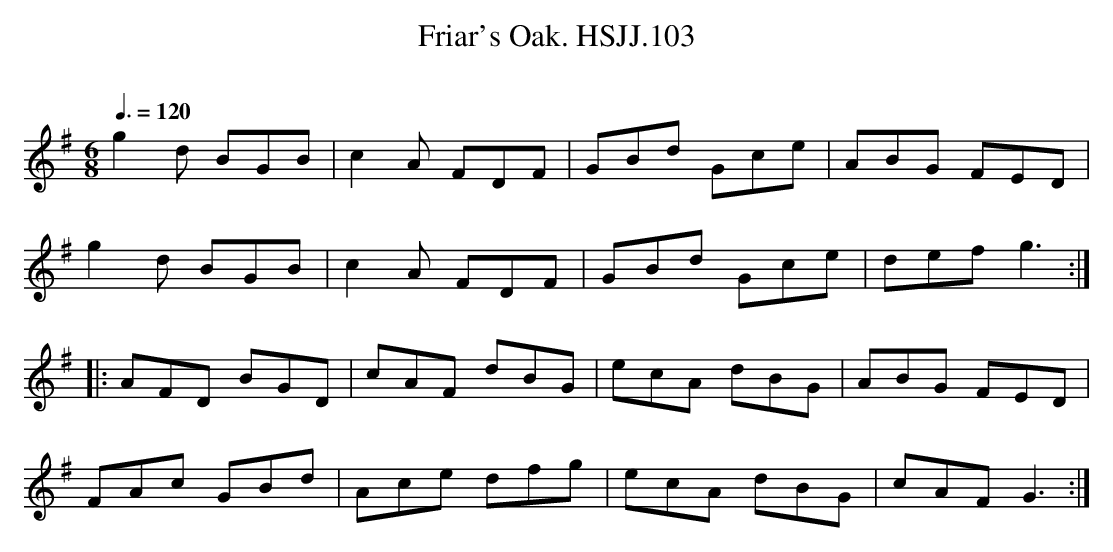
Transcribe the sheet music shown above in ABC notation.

X:1
T:Friar's Oak. HSJJ.103
M:6/8
L:1/8
Q:3/8=120
O:
K:G
g2d BGB|c2A FDF|GBd Gce|ABG FED|
g2d BGB|c2A FDF|GBd Gce|defg3:|
|:AFD BGD|cAF dBG|ecA dBG|ABG FED|
FAc GBd|Ace dfg|ecA dBG|cAFG3:|
